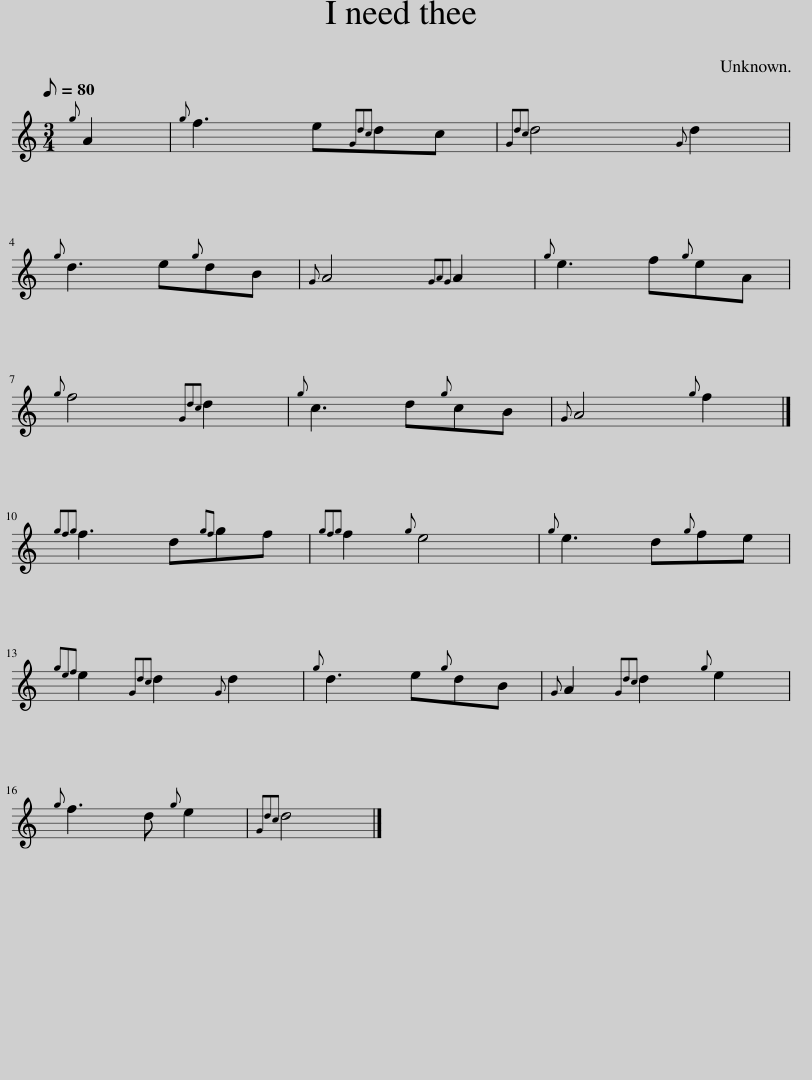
X:1
L:1/8
Q:1/8=80
M:3/4
I:linebreak $
K:C
V:1 treble
V:1
{g} A2 |{g} f3 e{Gdc}dc |{Gdc} d4{G} d2 |${g} d3 e{g}dB |{G} A4{GAG} A2 | %5
{g} e3 f{g}eA |${g} f4{Gdc} d2 |{g} c3 d{g}cB |{G} A4{g} f2 |]${gfg} f3 d{gf}gf | %10
{gfg} f2{g} e4 |{g} e3 d{g}fe |${gef} e2{Gdc} d2{G} d2 |{g} d3 e{g}dB |{G} A2{Gdc} d2{g} e2 |$ %15
{g} f3 d{g} e2 |{Gdc} d4 |] %17
